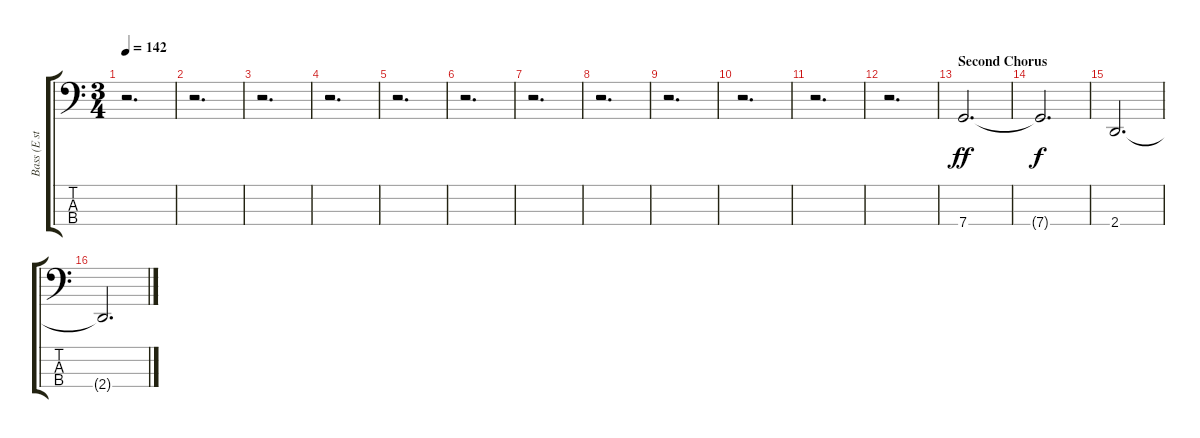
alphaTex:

\track ("Bass (E string dropped to C)" "Bass (E st") {instrument acousticbass}
\staff {score tabs}
\tuning (G2 D2 A1 C1) {hide}
\ts (3 4)
\tempo 142
\clef f4
\ks c
r.2{d dy f} |
r.2{d} |
r.2{d} |
r.2{d} |
r.2{d} |
r.2{d} |
r.2{d} |
r.2{d} |
r.2{d} |
r.2{d} |
r.2{d} |
r.2{d} |
\section ("" "Second Chorus")
7.4.2{d dy ff} |
7.4{t}.2{d dy f} |
2.4.2{d} |
2.4{t}.2{d}
